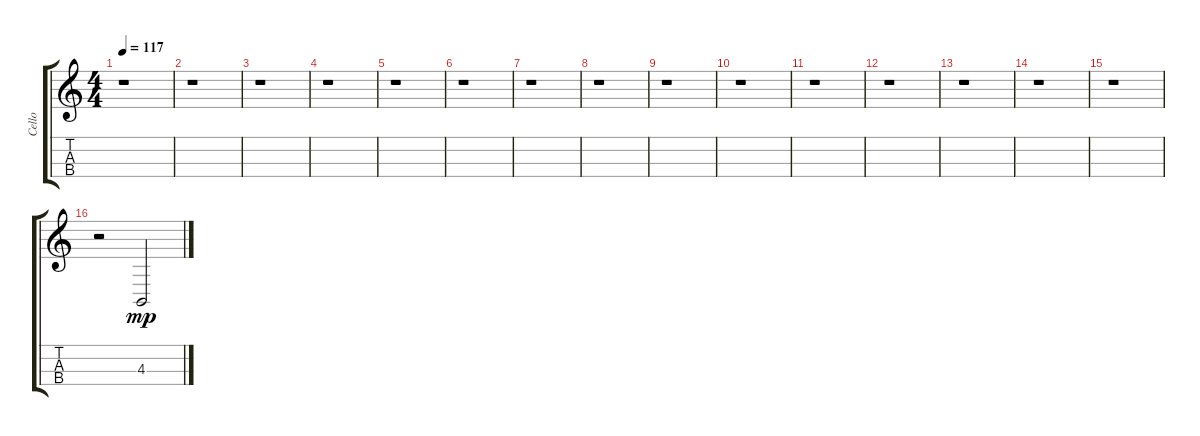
\track ("Cello" "Cello") {instrument cello}
\staff {score tabs}
\tuning (A3 D3 G2 C2) {hide}
\ts (4 4)
\tempo 117
\clef g2
\ks c
r.1{dy mp instrument cello} |
r.1 |
r.1 |
r.1 |
r.1 |
r.1 |
r.1 |
r.1 |
r.1 |
r.1 |
r.1 |
r.1 |
r.1 |
r.1 |
r.1 |
r.2 4.3.2
